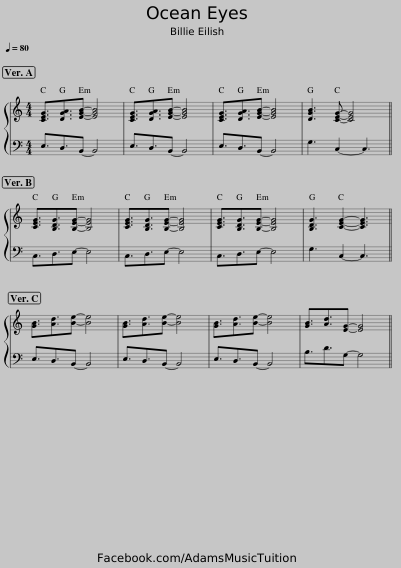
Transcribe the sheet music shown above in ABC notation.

X:1
%%score { 1 | 2 }
L:1/8
Q:1/4=80
M:4/4
I:linebreak $
K:C
V:1 treble
V:2 bass
V:1
 [CEG]3/2[DGA]3/2[EGB]- [EGB]4 | [CEG]3/2[DGA]3/2[EGB]- [EGB]4 | [CEG]3/2[DGA]3/2[EGB]- [EGB]4 | [DGB]3 [CEG]- [CEG]4 ||$ [CEG]3/2[B,DG]3/2[B,EG]- [B,EG]4 | %5
 [CEG]3/2[B,DG]3/2[B,EG]- [B,EG]4 | [CEG]3/2[B,DG]3/2[B,EG]- [B,EG]4 | [B,DG]3 [CEG]2- [CEG]3 ||$ [GB]3/2[Ad]3/2[Be]- [Be]4 | [GB]3/2[Ad]3/2[Be]- [Be]4 | %10
 [GB]3/2[Ad]3/2[Be]- [Be]4 | [GB]3/2[Ad]3/2[EG]- [EG]4 || %12
V:2
 E,3/2D,3/2B,,- B,,4 | E,3/2D,3/2B,,- B,,4 | E,3/2D,3/2B,,- B,,4 | G,3 C,2- C,3 ||$ C,3/2D,3/2E,- E,4 | %5
 C,3/2D,3/2E,- E,4 | C,3/2D,3/2E,- E,4 | G,3 C,2- C,3 ||$ E,3/2D,3/2B,,- B,,4 | E,3/2D,3/2B,,- B,,4 | %10
 E,3/2D,3/2B,,- B,,4 | B,3/2D3/2G,- G,4 || %12
